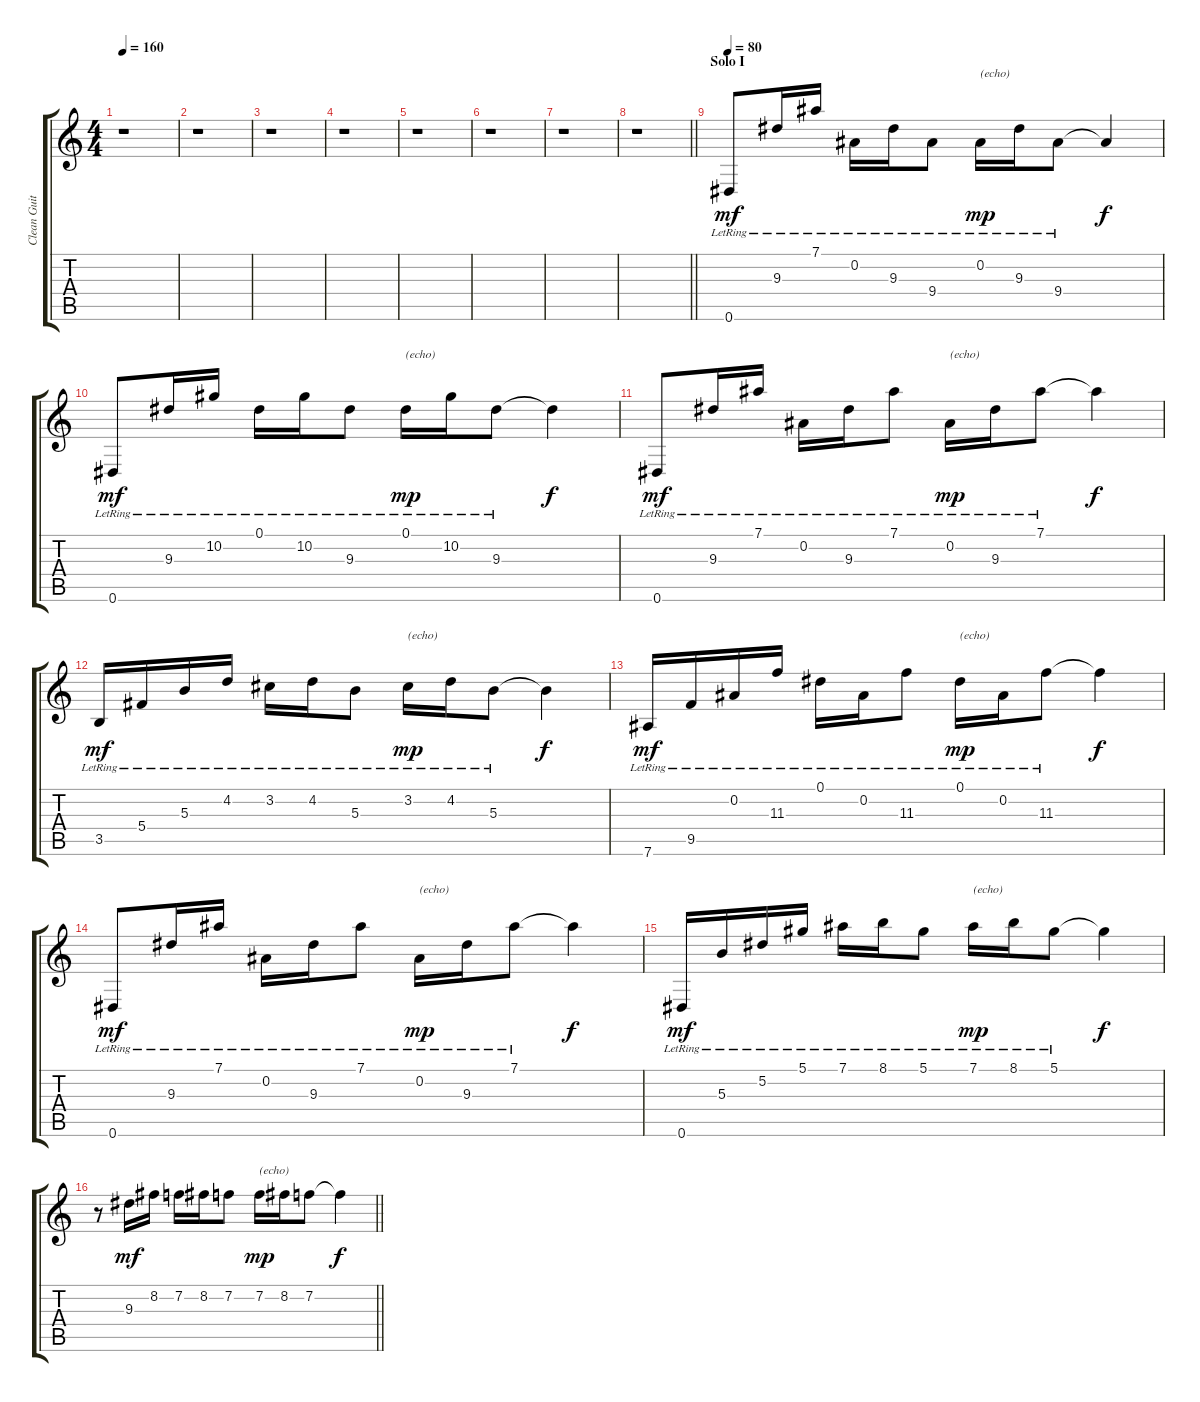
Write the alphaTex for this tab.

\track ("Clean Guitar" "Clean Guit") {instrument electricguitarclean}
\staff {score tabs}
\tuning (Eb4 Bb3 Gb3 Db3 Ab2 Eb2) {hide}
\ts (4 4)
\tempo 160
\clef g2
\ks c
r.1{dy f} |
r.1 |
r.1 |
r.1 |
r.1 |
r.1 |
r.1 |
\barLineRight lightlight
r.1 |
\section ("" "Solo I")
\tempo 80
0.6{lr}.8{dy mf balance 3} 9.3{lr}.16 7.1{lr}.16 0.2{lr}.16 9.3{lr}.16 9.4{lr}.8 0.2{lr}.16{txt "(echo)" dy mp balance 12} 9.3{lr}.16 9.4{lr}.8 9.4{t}.4{dy f} |
0.6{lr}.8{dy mf balance 3} 9.3{lr}.16 10.2{lr}.16 0.1{lr}.16 10.2{lr}.16 9.3{lr}.8 0.1{lr}.16{txt "(echo)" dy mp balance 12} 10.2{lr}.16 9.3{lr}.8 9.3{t}.4{dy f} |
0.6{lr}.8{dy mf balance 3} 9.3{lr}.16 7.1{lr}.16 0.2{lr}.16 9.3{lr}.16 7.1{lr}.8 0.2{lr}.16{txt "(echo)" dy mp balance 12} 9.3{lr}.16 7.1{lr}.8 7.1{t}.4{dy f} |
3.5{lr}.16{dy mf balance 3} 5.4{lr}.16 5.3{lr}.16 4.2{lr}.16 3.2{lr}.16 4.2{lr}.16 5.3{lr}.8 3.2{lr}.16{txt "(echo)" dy mp balance 12} 4.2{lr}.16 5.3{lr}.8 5.3{t}.4{dy f} |
7.6{lr}.16{dy mf balance 3} 9.5{lr}.16 0.2{lr}.16 11.3{lr}.16 0.1{lr}.16 0.2{lr}.16 11.3{lr}.8 0.1{lr}.16{txt "(echo)" dy mp balance 12} 0.2{lr}.16 11.3{lr}.8 11.3{t}.4{dy f} |
0.6{lr}.8{dy mf balance 3} 9.3{lr}.16 7.1{lr}.16 0.2{lr}.16 9.3{lr}.16 7.1{lr}.8 0.2{lr}.16{txt "(echo)" dy mp balance 12} 9.3{lr}.16 7.1{lr}.8 7.1{t}.4{dy f} |
0.6{lr}.16{dy mf balance 3} 5.3{lr}.16 5.2{lr}.16 5.1{lr}.16 7.1{lr}.16 8.1{lr}.16 5.1{lr}.8 7.1{lr}.16{txt "(echo)" dy mp balance 12} 8.1{lr}.16 5.1{lr}.8 5.1{t}.4{dy f} |
\barLineRight lightlight
r.8{balance 3} 9.3.16{dy mf} 8.2.16 7.2.16 8.2.16 7.2.8 7.2.16{txt "(echo)" dy mp balance 12} 8.2.16 7.2.8 7.2{t}.4{dy f}
